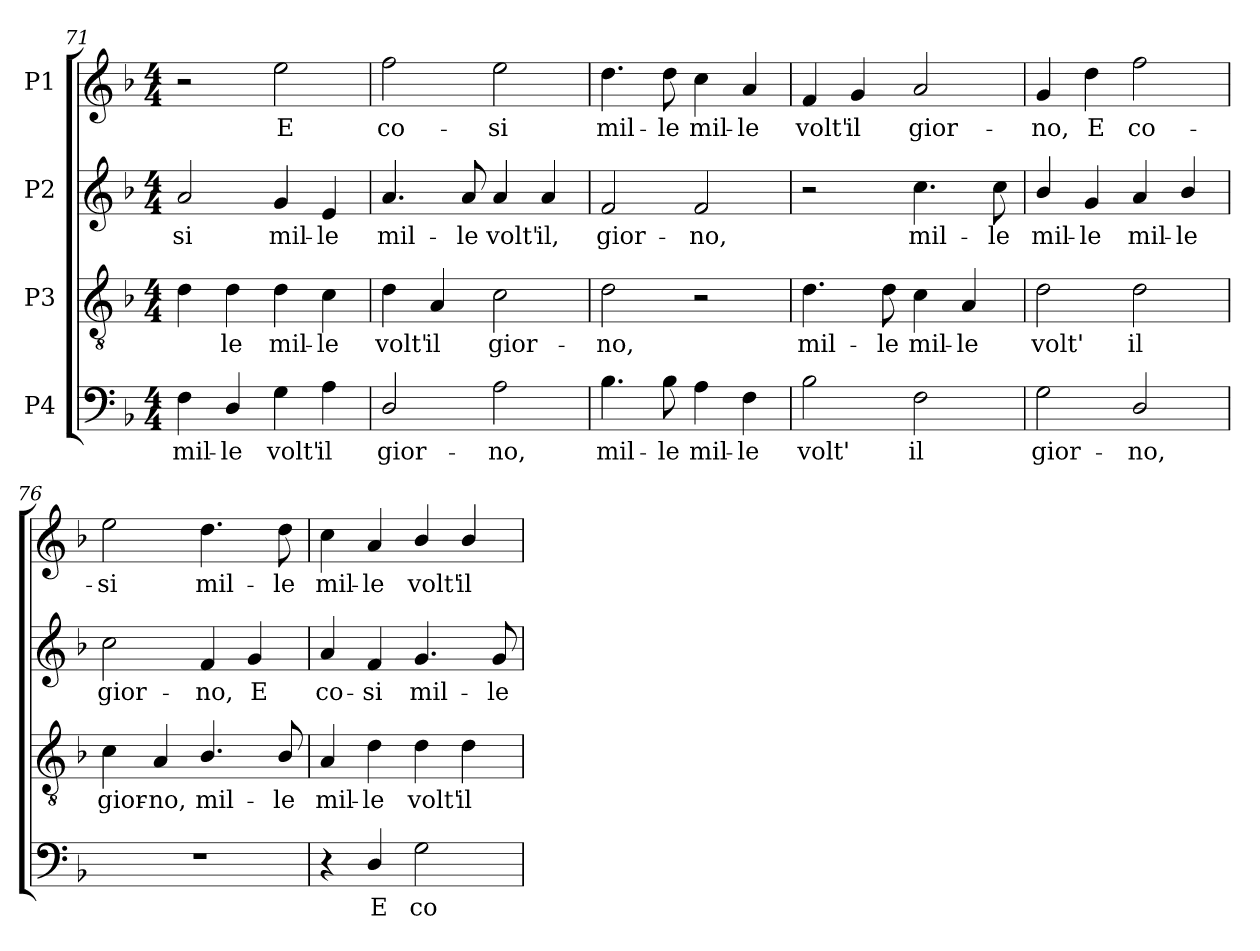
**kern	**text	**kern	**text	**kern	**text	**kern	**text
*part4	*part4	*part3	*part3	*part2	*part2	*part1	*part1
*staff4	*staff4	*staff3	*staff3	*staff2	*staff2	*staff1	*staff1
*I"P4	*	*I"P3	*	*I"P2	*	*I"P1	*
*clefF4	*	*clefGv2	*	*clefG2	*	*clefG2	*
*	*	*ITrd7c12	*	*	*	*	*
*k[b-]	*	*k[b-]	*	*k[b-]	*	*k[b-]	*
*F:	*	*F:	*	*F:	*	*F:	*
*M4/4	*	*M4/4	*	*M4/4	*	*M4/4	*
=71	=71	=71	=71	=71	=71	=71	=71
!	!LO:LY:b:color=#000000	!	!	!	!	!	!
!	!	!	!	!	!LO:LY:b:color=#000000	!	!
4Fi\	mil-	4Di\	.	2ai/	-si	2r	.
!	!LO:LY:b:color=#000000	!	!	!	!	!	!
!	!	!	!LO:LY:b:color=#000000	!	!	!	!
4Di/	-le	4Di\	-le	.	.	.	.
!	!LO:LY:b:color=#000000	!	!	!	!	!	!
!	!	!	!LO:LY:b:color=#000000	!	!	!	!
!	!	!	!	!	!LO:LY:b:color=#000000	!	!
!	!	!	!	!	!	!	!LO:LY:b:color=#000000
4Gi\	volt'	4Di\	mil-	4gi/	mil-	2eei\	E
!	!LO:LY:b:color=#000000	!	!	!	!	!	!
!	!	!	!LO:LY:b:color=#000000	!	!	!	!
!	!	!	!	!	!LO:LY:b:color=#000000	!	!
4Ai\	il	4Ci\	-le	4ei/	-le	.	.
=72	=72	=72	=72	=72	=72	=72	=72
!	!LO:LY:b:color=#000000	!	!	!	!	!	!
!	!	!	!LO:LY:b:color=#000000	!	!	!	!
!	!	!	!	!	!LO:LY:b:color=#000000	!	!
!	!	!	!	!	!	!	!LO:LY:b:color=#000000
2Di/	gior-	4Di\	volt'	4.ai/	mil-	2ffi\	co-
!	!	!	!LO:LY:b:color=#000000	!	!	!	!
.	.	4AAi/	il	.	.	.	.
!	!	!	!	!	!LO:LY:b:color=#000000	!	!
.	.	.	.	8ai/	-le	.	.
!	!LO:LY:b:color=#000000	!	!	!	!	!	!
!	!	!	!LO:LY:b:color=#000000	!	!	!	!
!	!	!	!	!	!LO:LY:b:color=#000000	!	!
!	!	!	!	!	!	!	!LO:LY:b:color=#000000
2Ai\	-no,	2Ci\	gior-	4ai/	volt'	2eei\	-si
!	!	!	!	!	!LO:LY:b:color=#000000	!	!
.	.	.	.	4ai/	il,	.	.
!!LO:LB:g=z
=73	=73	=73	=73	=73	=73	=73	=73
!	!LO:LY:b:color=#000000	!	!	!	!	!	!
!	!	!	!LO:LY:b:color=#000000	!	!	!	!
!	!	!	!	!	!LO:LY:b:color=#000000	!	!
!	!	!	!	!	!	!	!LO:LY:b:color=#000000
4.B-i\	mil-	2Di\	-no,	2fi/	gior-	4.ddi\	mil-
!	!LO:LY:b:color=#000000	!	!	!	!	!	!
!	!	!	!	!	!	!	!LO:LY:b:color=#000000
8B-i\	-le	.	.	.	.	8ddi\	-le
!	!LO:LY:b:color=#000000	!	!	!	!	!	!
!	!	!	!	!	!LO:LY:b:color=#000000	!	!
!	!	!	!	!	!	!	!LO:LY:b:color=#000000
4Ai\	mil-	2r	.	2fi/	-no,	4cci\	mil-
!	!LO:LY:b:color=#000000	!	!	!	!	!	!
!	!	!	!	!	!	!	!LO:LY:b:color=#000000
4Fi\	-le	.	.	.	.	4ai/	-le
=74	=74	=74	=74	=74	=74	=74	=74
!	!LO:LY:b:color=#000000	!	!	!	!	!	!
!	!	!	!LO:LY:b:color=#000000	!	!	!	!
!	!	!	!	!	!	!	!LO:LY:b:color=#000000
2B-i\	volt'	4.Di\	mil-	2r	.	4fi/	volt'
!	!	!	!	!	!	!	!LO:LY:b:color=#000000
.	.	.	.	.	.	4gi/	il
!	!	!	!LO:LY:b:color=#000000	!	!	!	!
.	.	8Di\	-le	.	.	.	.
!	!LO:LY:b:color=#000000	!	!	!	!	!	!
!	!	!	!LO:LY:b:color=#000000	!	!	!	!
!	!	!	!	!	!LO:LY:b:color=#000000	!	!
!	!	!	!	!	!	!	!LO:LY:b:color=#000000
2Fi\	il	4Ci\	mil-	4.cci\	mil-	2ai/	gior-
!	!	!	!LO:LY:b:color=#000000	!	!	!	!
.	.	4AAi/	-le	.	.	.	.
!	!	!	!	!	!LO:LY:b:color=#000000	!	!
.	.	.	.	8cci\	-le	.	.
=75	=75	=75	=75	=75	=75	=75	=75
!	!LO:LY:b:color=#000000	!	!	!	!	!	!
!	!	!	!LO:LY:b:color=#000000	!	!	!	!
!	!	!	!	!	!LO:LY:b:color=#000000	!	!
!	!	!	!	!	!	!	!LO:LY:b:color=#000000
2Gi\	gior-	2Di\	volt'	4b-i/	mil-	4gi/	-no,
!	!	!	!	!	!LO:LY:b:color=#000000	!	!
!	!	!	!	!	!	!	!LO:LY:b:color=#000000
.	.	.	.	4gi/	-le	4ddi\	E
!	!LO:LY:b:color=#000000	!	!	!	!	!	!
!	!	!	!LO:LY:b:color=#000000	!	!	!	!
!	!	!	!	!	!LO:LY:b:color=#000000	!	!
!	!	!	!	!	!	!	!LO:LY:b:color=#000000
2Di/	-no,	2Di\	il	4ai/	mil-	2ffi\	co-
!	!	!	!	!	!LO:LY:b:color=#000000	!	!
.	.	.	.	4b-i/	-le	.	.
=76	=76	=76	=76	=76	=76	=76	=76
!	!	!	!LO:LY:b:color=#000000	!	!	!	!
!	!	!	!	!	!LO:LY:b:color=#000000	!	!
!	!	!	!	!	!	!	!LO:LY:b:color=#000000
1r	.	4Ci\	gior-	2cci\	gior-	2eei\	-si
!	!	!	!LO:LY:b:color=#000000	!	!	!	!
.	.	4AAi/	-no,	.	.	.	.
!	!	!	!LO:LY:b:color=#000000	!	!	!	!
!	!	!	!	!	!LO:LY:b:color=#000000	!	!
!	!	!	!	!	!	!	!LO:LY:b:color=#000000
.	.	4.BB-i/	mil-	4fi/	-no,	4.ddi\	mil-
!	!	!	!	!	!LO:LY:b:color=#000000	!	!
.	.	.	.	4gi/	E	.	.
!	!	!	!LO:LY:b:color=#000000	!	!	!	!
!	!	!	!	!	!	!	!LO:LY:b:color=#000000
.	.	8BB-i/	-le	.	.	8ddi\	-le
=77	=77	=77	=77	=77	=77	=77	=77
!	!	!	!LO:LY:b:color=#000000	!	!	!	!
!	!	!	!	!	!LO:LY:b:color=#000000	!	!
!	!	!	!	!	!	!	!LO:LY:b:color=#000000
4r	.	4AAi/	mil-	4ai/	co-	4cci\	mil-
!	!LO:LY:b:color=#000000	!	!	!	!	!	!
!	!	!	!LO:LY:b:color=#000000	!	!	!	!
!	!	!	!	!	!LO:LY:b:color=#000000	!	!
!	!	!	!	!	!	!	!LO:LY:b:color=#000000
4Di/	E	4Di\	-le	4fi/	-si	4ai/	-le
!	!LO:LY:b:color=#000000	!	!	!	!	!	!
!	!	!	!LO:LY:b:color=#000000	!	!	!	!
!	!	!	!	!	!LO:LY:b:color=#000000	!	!
!	!	!	!	!	!	!	!LO:LY:b:color=#000000
2Gi\	co-	4Di\	volt'	4.gi/	mil-	4b-i/	volt'
!	!	!	!LO:LY:b:color=#000000	!	!	!	!
!	!	!	!	!	!	!	!LO:LY:b:color=#000000
.	.	4Di\	il	.	.	4b-i/	il
!	!	!	!	!	!LO:LY:b:color=#000000	!	!
.	.	.	.	8gi/	-le	.	.
=	=	=	=	=	=	=	=
*-	*-	*-	*-	*-	*-	*-	*-
